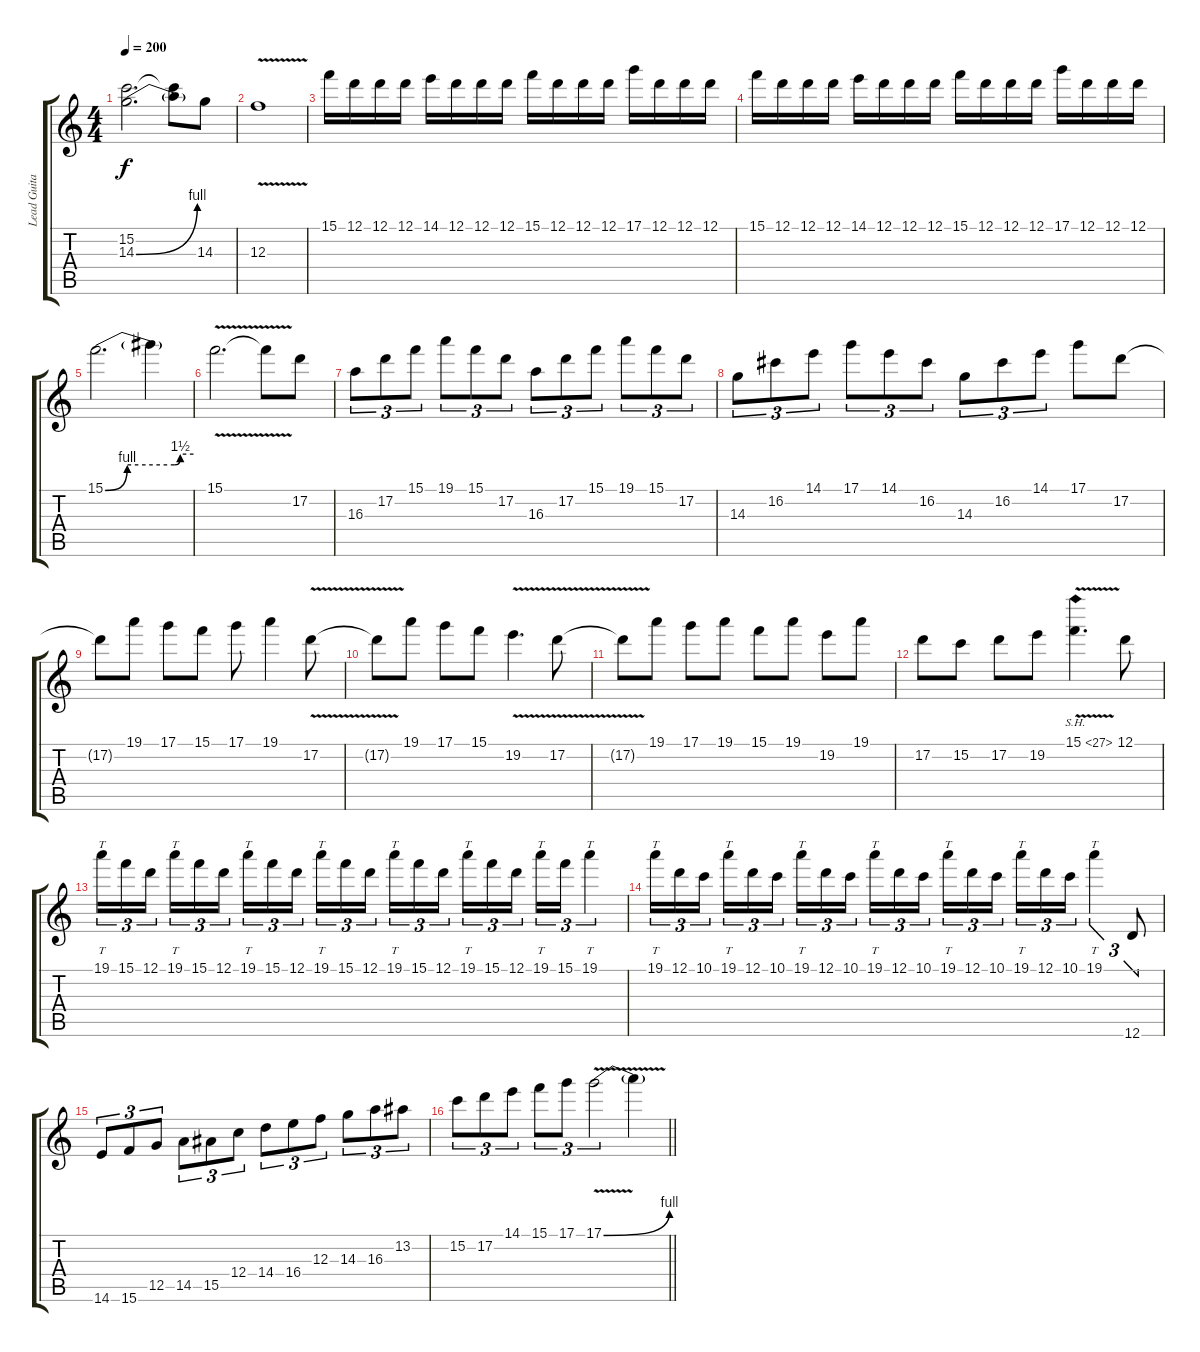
\track ("Lead Guitar 1" "Lead Guita") {instrument distortionguitar}
\staff {score tabs}
\tuning (D4 A3 F3 C3 G2 D2) {hide}
\ts (4 4)
\tempo 200
\clef g2
\ks c
(15.2 14.3{be (bend 0 0 60 4)}).2{d dy f} (15.2{t} 14.3{t}).8 14.3.8 |
12.3{v}.1 |
15.1.16 12.1.16 12.1.16 12.1.16 14.1.16 12.1.16 12.1.16 12.1.16 15.1.16 12.1.16 12.1.16 12.1.16 17.1.16 12.1.16 12.1.16 12.1.16 |
15.1.16 12.1.16 12.1.16 12.1.16 14.1.16 12.1.16 12.1.16 12.1.16 15.1.16 12.1.16 12.1.16 12.1.16 17.1.16 12.1.16 12.1.16 12.1.16 |
15.1{be (custom 0 0 15 4 47 4 51 6 60 6)}.2{d} 15.1{t}.4 |
15.1{v}.2{d} 15.1{t}.8 17.2.8 |
16.3.8{tu (3 2)} 17.2.8{tu (3 2)} 15.1.8{tu (3 2)} 19.1.8{tu (3 2)} 15.1.8{tu (3 2)} 17.2.8{tu (3 2)} 16.3.8{tu (3 2)} 17.2.8{tu (3 2)} 15.1.8{tu (3 2)} 19.1.8{tu (3 2)} 15.1.8{tu (3 2)} 17.2.8{tu (3 2)} |
14.3.8{tu (3 2)} 16.2.8{tu (3 2)} 14.1.8{tu (3 2)} 17.1.8{tu (3 2)} 14.1.8{tu (3 2)} 16.2.8{tu (3 2)} 14.3.8{tu (3 2)} 16.2.8{tu (3 2)} 14.1.8{tu (3 2)} 17.1.8 17.2.8 |
17.2{t}.8 19.1.8 17.1.8 15.1.8 17.1.8 19.1.4 17.2{v}.8 |
17.2{t}.8 19.1.8 17.1.8 15.1.8 19.2{v}.4{d} 17.2{v}.8 |
17.2{t}.8 19.1.8 17.1.8 19.1.8 15.1.8 19.1.8 19.2.8 19.1.8 |
17.2.8 15.2.8 17.2.8 19.2.8 15.1{sh 12 v}.4{d} 12.1.8 |
19.1.16{tt tu (3 2)} 15.1.16{tu (3 2)} 12.1.16{tu (3 2) beam splitsecondary} 19.1.16{tt tu (3 2)} 15.1.16{tu (3 2)} 12.1.16{tu (3 2)} 19.1.16{tt tu (3 2)} 15.1.16{tu (3 2)} 12.1.16{tu (3 2) beam splitsecondary} 19.1.16{tt tu (3 2)} 15.1.16{tu (3 2)} 12.1.16{tu (3 2)} 19.1.16{tt tu (3 2)} 15.1.16{tu (3 2)} 12.1.16{tu (3 2) beam splitsecondary} 19.1.16{tt tu (3 2)} 15.1.16{tu (3 2)} 12.1.16{tu (3 2)} 19.1.16{tt tu (3 2)} 15.1.16{tu (3 2)} 19.1.4{tt tu (3 2)} |
19.1.16{tt tu (3 2)} 12.1.16{tu (3 2)} 10.1.16{tu (3 2) beam splitsecondary} 19.1.16{tt tu (3 2)} 12.1.16{tu (3 2)} 10.1.16{tu (3 2)} 19.1.16{tt tu (3 2)} 12.1.16{tu (3 2)} 10.1.16{tu (3 2) beam splitsecondary} 19.1.16{tt tu (3 2)} 12.1.16{tu (3 2)} 10.1.16{tu (3 2)} 19.1.16{tt tu (3 2)} 12.1.16{tu (3 2)} 10.1.16{tu (3 2) beam splitsecondary} 19.1.16{tt tu (3 2)} 12.1.16{tu (3 2)} 10.1.16{tu (3 2)} 19.1.4{tt tu (3 2)} 12.6.8{tu (3 2)} |
14.6.8{tu (3 2)} 15.6.8{tu (3 2)} 12.5.8{tu (3 2)} 14.5.8{tu (3 2)} 15.5.8{tu (3 2)} 12.4.8{tu (3 2)} 14.4.8{tu (3 2)} 16.4.8{tu (3 2)} 12.3.8{tu (3 2)} 14.3.8{tu (3 2)} 16.3.8{tu (3 2)} 13.2.8{tu (3 2)} |
\barLineRight lightlight
15.2.8{tu (3 2)} 17.2.8{tu (3 2)} 14.1.8{tu (3 2)} 15.1.8{tu (3 2)} 17.1.8{tu (3 2)} 17.1{be (bend 0 0 60 4) v}.2{tu (3 2)} 17.1{t}.4
